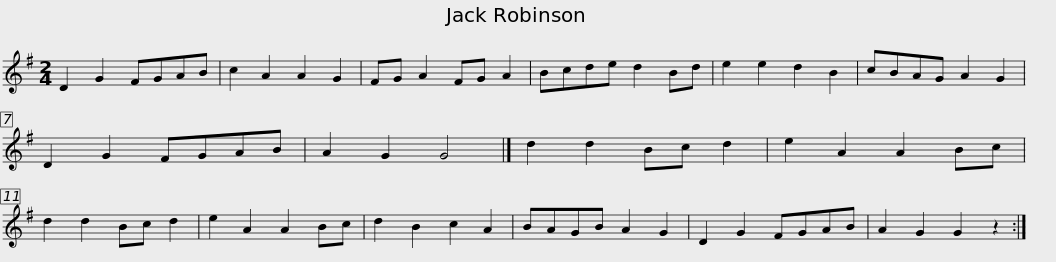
X:1
L:1/8
M:2/4
I:linebreak $
K:G
V:1 treble
V:1
 D2 G2 FGAB | c2 A2 A2 G2 | FG A2 FG A2 | Bcde d2 Bd | e2 e2 d2 B2 | %5
 cBAG A2 G2 | D2 G2 FGAB | A2 G2 G4 |]$ d2 d2 Bc d2 | e2 A2 A2 Bc | %10
 d2 d2 Bc d2 | e2 A2 A2 Bc | d2 B2 c2 A2 | BAGB A2 G2 | D2 G2 FGAB | %15
 A2 G2 G2 z2 :| %16
